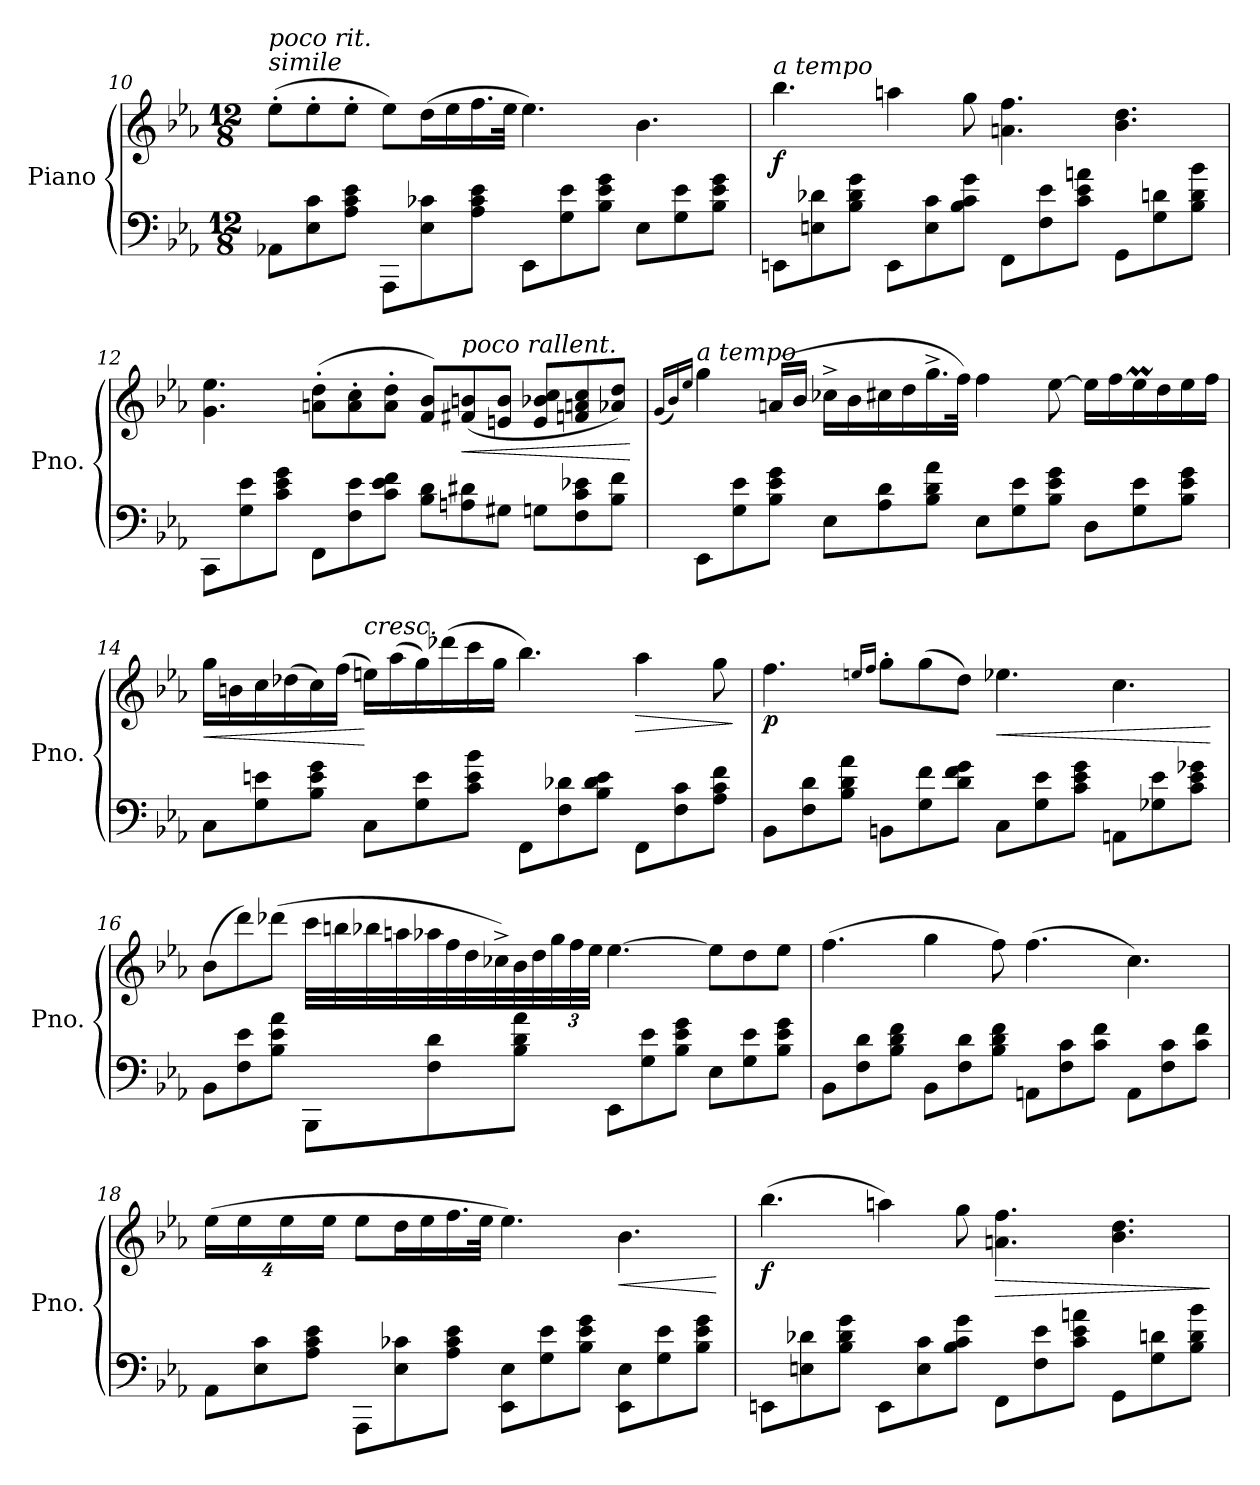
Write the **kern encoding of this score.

**kern	**kern	**dynam
*part1	*part1	*part1
*staff2	*staff1	*staff1/2
*I"Piano	*	*
*I'Pno.	*	*
*clefF4	*clefG2	*
*k[b-e-a-]	*k[b-e-a-]	*
*M12/8	*M12/8	*
=10	=10	=10
!	!LO:TX:a:i:t=simile	!
!	!LO:TX:a:i:t=poco rit.	!
8AA-X\L	(>8ee-'\L	.
8E-\ 8c\	8ee-'\	.
8A-\ 8c\ 8e-\J	8ee-'\J	.
8AAA-\L	8ee-\L)	.
8E-\ 8c-X\	(>16dd\L	.
.	16ee-\	.
8A-\ 8c-\ 8e-\J	16.ff\	.
.	32ee-\JJk	.
8EE-\L	4.ee-\)	.
8G\ 8e-\	.	.
8B-\ 8e-\ 8g\J	.	.
8E-\L	4.b-\	.
8G\ 8e-\	.	.
8B-\ 8e-\ 8g\J	.	.
=11	=11	=11
!	!LO:TX:a:i:t=a tempo	!
!	!	!LO:DY:b
8EEn\L	4.bb-\	f
8En\ 8d-X\	.	.
8B-\ 8d-\ 8g\J	.	.
8EE\L	4aan\	.
8E\ 8c\	.	.
8B-\ 8c\ 8g\J	8gg\	.
8FF\L	4.an\ 4.ff\	.
8F\ 8e-\	.	.
8c\ 8e-\ 8an\J	.	.
8GG\L	4.b-\ 4.dd\	.
8G\ 8dn\	.	.
8B-\ 8d\ 8b-\J	.	.
!!LO:LB:g=z
=12	=12	=12
8CC\L	4.g\ 4.ee-\	.
8G\ 8e-\	.	.
8c\ 8e-\ 8g\J	.	.
8FF\L	(>8an\' 8dd\'L	.
8F\ 8e-\	8a\' 8cc\'	.
8c\ 8e-\ 8f\J	8a\' 8dd\'J	.
8B-\ 8d\L	8f/ 8b-/L)	.
!	!LO:TX:a:i:t=poco rallent.	!
!	!	!LO:HP:b
8An\ 8d#X\	(<8f#X/ 8bn/	<
8G#X\J	8en/ 8b/J	.
8Gn\L	8e/ 8b-X/ 8cc/L	.
8F\ 8c\ 8e-X\	8fn/ 8an/ 8cc/	.
8B-\ 8f\J	8a-X/ 8dd/J)	.
.	.	[
=13	=13	=13
.	(<16qg/LL	.
.	16qb-/)	.
.	16qee-/JJ	.
!	!LO:TX:a:i:t=a tempo	!
!	!	!LO:DY:b
!	!	!LO:DY:n=1:b
8EE-\L	4gg\	fp other-dynamics
8G\ 8e-\	.	.
8B-\ 8e-\ 8g\J	(>16an/LL	.
.	16b-/JJ	.
8E-\L	16cc-X^\LL	.
.	16b-\	.
8A-\ 8d\	16cc#X\	.
.	16dd\	.
8B-\ 8d\ 8a-\J	16.gg^\	.
.	32ff\JJk)	.
8E-\L	4ff\	.
8G\ 8e-\	.	.
8B-\ 8e-\ 8g\J	[8ee-\	.
8D\L	16ee-\LL]	.
.	16ff\	.
8G\ 8e-\	16ee-M\	.
.	16dd\	.
8B-\ 8e-\ 8g\J	16ee-\	.
.	16ff\JJ	.
!!LO:PB:g=z
=14	=14	=14
!	!	!LO:HP:b
8C\L	16gg\LL	<
.	16bn\	.
8G\ 8en\	16cc\	.
.	(>16dd-X\	.
8B-\ 8e\ 8g\J	16cc\)	.
.	(>16ff\JJ	.
!	!LO:TX:a:i:t=cresc.	!
8C\L	16een\LL)	[
.	(>16aa-\	.
8G\ 8e\	16gg\)	.
.	(>16ddd-X\	.
8c\ 8e\ 8b-\J	16ccc\	.
.	16gg\JJ	.
8FF\L	4.bb-\)	.
8F\ 8d-X\	.	.
8B-\ 8d-\ 8e\J	.	.
!	!	!LO:HP:b
8FF\L	4aa-\	>
8F\ 8c\	.	.
8A-\ 8c\ 8f\J	8gg\	.
.	.	]
=15	=15	=15
!	!	!LO:DY:b
8BB-\L	4.ff\	p
8F\ 8d\	.	.
8B-\ 8d\ 8a-\J	.	.
.	16qeen/LL	.
.	16qff/JJ	.
8BBn\L	8gg'\L	.
8G\ 8f\	(>8gg\	.
8d\ 8f\ 8g\J	8dd\J)	.
!	!	!LO:HP:b
8C\L	4.ee-X\	<
8G\ 8e-\	.	.
8c\ 8e-\ 8g\J	.	.
8AAn\L	4.cc\	.
8G-X\ 8e-\	.	.
8c\ 8e-\ 8g-X\J	.	.
.	.	[
!!LO:LB:g=z
=16	=16	=16
8BB-\L	(>8b-\L	.
8F\ 8e-\	8ddd\)	.
8B-\ 8e-\ 8a-\J	(>8ddd-X\J	.
8BBB-\L	32ccc\LLL	.
.	32bbn\	.
.	32bb-X\	.
.	32aan\	.
8F\ 8d\	32aa-X\	.
.	32ff\	.
.	32dd\	.
.	32cc-X^\)	.
8B-\ 8d\ 8a-\J	32b-\	.
.	32dd\	.
*	*Xbrackettup	*
.	48gg\	.
.	48ff\	.
.	48ee-\JJJ	.
8EE-\L	[4.ee-\	.
8G\ 8e-\	.	.
8B-\ 8e-\ 8g\J	.	.
8E-\L	8ee-\L]	.
8G\ 8e-\	8dd\	.
8B-\ 8e-\ 8g\J	8ee-\J	.
!!LO:LB:g=z
=17	=17	=17
8BB-\L	(>4.ff\	.
8F\ 8d\	.	.
8B-\ 8d\ 8f\J	.	.
8BB-\L	4gg\	.
8F\ 8d\	.	.
8B-\ 8d\ 8f\J	8ff\)	.
8AAn\L	(>4.ff\	.
8F\ 8c\	.	.
8c\ 8f\J	.	.
8AA\L	4.cc\)	.
8F\ 8c\	.	.
8c\ 8f\J	.	.
!!LO:LB:g=z
=18	=18	=18
8AA-\L	(>32%3ee-\L	.
.	32%3ee-\	.
8E-\ 8c\	.	.
.	32%3ee-\	.
8A-\ 8c\ 8e-\J	.	.
.	32%3ee-\J	.
8AAA-\L	8ee-\L	.
8E-\ 8c-X\	16dd\L	.
.	16ee-\	.
8A-\ 8c-\ 8e-\J	16.ff\	.
.	32ee-\JJk	.
8EE-\ 8E-\L	4.ee-\)	.
8G\ 8e-\	.	.
8B-\ 8e-\ 8g\J	.	.
!	!	!LO:HP:b
8EE-\ 8E-\L	4.b-\	<
8G\ 8e-\	.	.
8B-\ 8e-\ 8g\J	.	.
.	.	[
!!LO:LB:g=z
=19	=19	=19
!	!	!LO:DY:b
8EEn\L	(>4.bb-\	f
8En\ 8d-X\	.	.
8B-\ 8d-\ 8g\J	.	.
8EE\L	4aan\)	.
8E\ 8c\	.	.
8B-\ 8c\ 8g\J	8gg\	.
!	!	!LO:HP:b
8FF\L	4.an\ 4.ff\	>
8F\ 8e-\	.	.
8c\ 8e-\ 8an\J	.	.
8GG\L	4.b-\ 4.dd\	.
8G\ 8dn\	.	.
8B-\ 8d\ 8b-\J	.	.
.	.	]
=	=	=
*-	*-	*-
